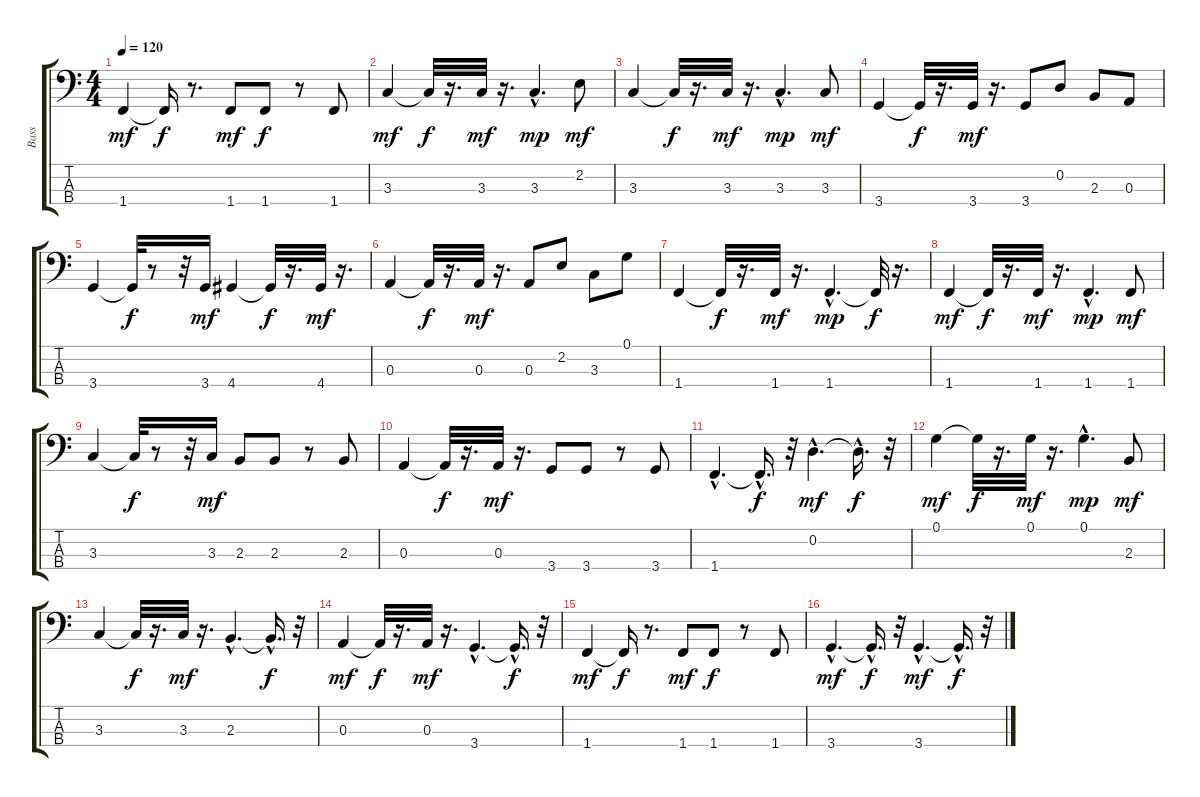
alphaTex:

\track ("Bass    " "Bass    ") {instrument electricbassfinger}
\staff {score tabs}
\tuning (G2 D2 A1 E1) {hide}
\ts (4 4)
\tempo 120
\clef f4
\ks c
1.4.4{dy mf} 1.4{t}.16{dy f} r.8{d} 1.4.8{dy mf} 1.4.8{dy f} r.8 1.4.8 |
3.3.4{dy mf} 3.3{t}.32{dy f} r.16{d} 3.3.32{dy mf} r.16{d} 3.3{hac}.4{d dy mp} 2.2.8{dy mf} |
3.3.4 3.3{t}.32{dy f} r.16{d} 3.3.32{dy mf} r.16{d} 3.3{hac}.4{d dy mp} 3.3.8{dy mf} |
3.4.4 3.4{t}.32{dy f} r.16{d} 3.4.32{dy mf} r.16{d} 3.4.8 0.2.8 2.3.8 0.3.8 |
3.4.4 3.4{t}.32{dy f} r.8 r.32 3.4.16{dy mf} 4.4.4 4.4{t}.32{dy f} r.16{d} 4.4.32{dy mf} r.16{d} |
0.3.4 0.3{t}.32{dy f} r.16{d} 0.3.32{dy mf} r.16{d} 0.3.8 2.2.8 3.3.8 0.1.8 |
1.4.4 1.4{t}.32{dy f} r.16{d} 1.4.32{dy mf} r.16{d} 1.4{hac}.4{d dy mp} 1.4{t}.32{dy f} r.16{d} |
1.4.4{dy mf} 1.4{t}.32{dy f} r.16{d} 1.4.32{dy mf} r.16{d} 1.4{hac}.4{d dy mp} 1.4.8{dy mf} |
3.3.4 3.3{t}.32{dy f} r.8 r.32 3.3.16{dy mf} 2.3.8 2.3.8 r.8 2.3.8 |
0.3.4 0.3{t}.32{dy f} r.16{d} 0.3.32{dy mf} r.16{d} 3.4.8 3.4.8 r.8 3.4.8 |
1.4{hac}.4{d} 1.4{hac t}.16{d dy f} r.32 0.2{hac}.4{d dy mf} 0.2{hac t}.16{d dy f} r.32 |
0.1.4{dy mf} 0.1{t}.32{dy f} r.16{d} 0.1.32{dy mf} r.16{d} 0.1{hac}.4{d dy mp} 2.3.8{dy mf} |
3.3.4 3.3{t}.32{dy f} r.16{d} 3.3.32{dy mf} r.16{d} 2.3{hac}.4{d} 2.3{hac t}.16{d dy f} r.32 |
0.3.4{dy mf} 0.3{t}.32{dy f} r.16{d} 0.3.32{dy mf} r.16{d} 3.4{hac}.4{d} 3.4{hac t}.16{d dy f} r.32 |
1.4.4{dy mf} 1.4{t}.16{dy f} r.8{d} 1.4.8{dy mf} 1.4.8{dy f} r.8 1.4.8 |
3.4{hac}.4{d dy mf} 3.4{hac t}.16{d dy f} r.32 3.4{hac}.4{d dy mf} 3.4{hac t}.16{d dy f} r.32
